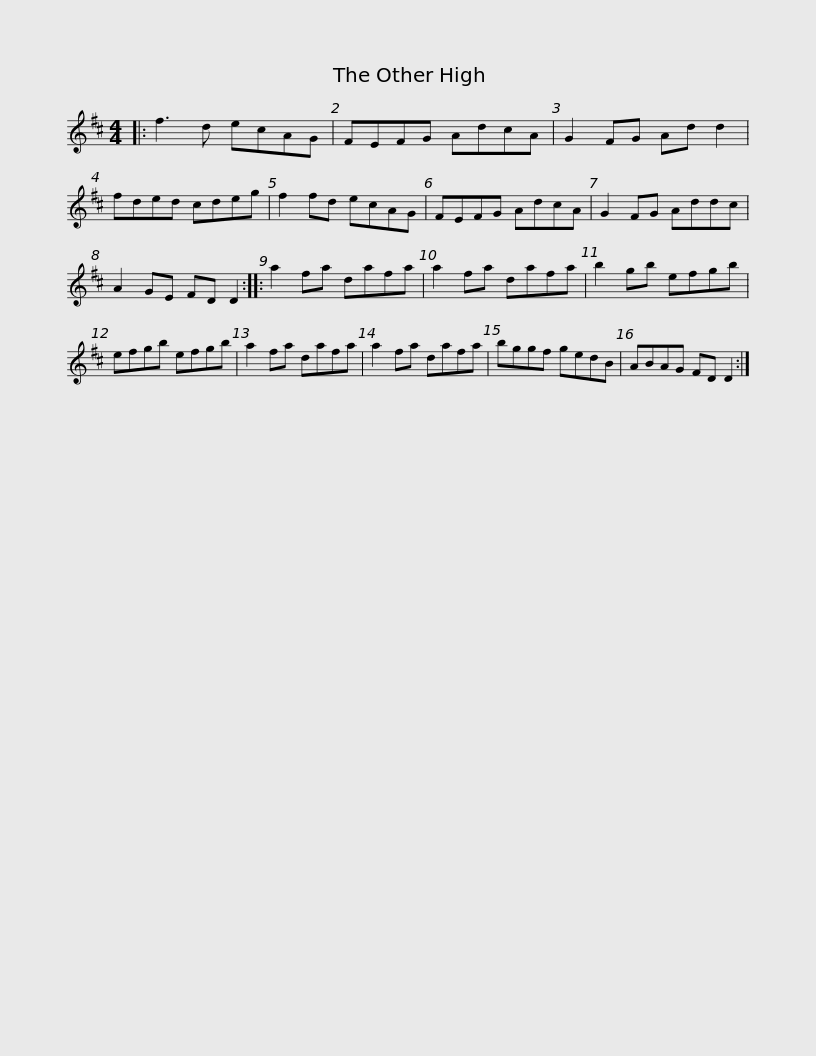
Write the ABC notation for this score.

X:1
L:1/8
M:4/4
I:linebreak $
K:D
V:1 treble
V:1
|: f3 d ecAG | FEFG AdcA | G2 FG Ad d2 | fded cdeg | f2 fd ecAG | %5
 FEFG AdcA |$ G2 FG Addc | A2 GE FD D2 :: a2 fa dafa | a2 fa dafa | %10
 b2 gb efgb | efgb efgb |$ a2 fa dafa | a2 fa dafa | bggf gedB | %15
 ABAG FD D2 :| %16
